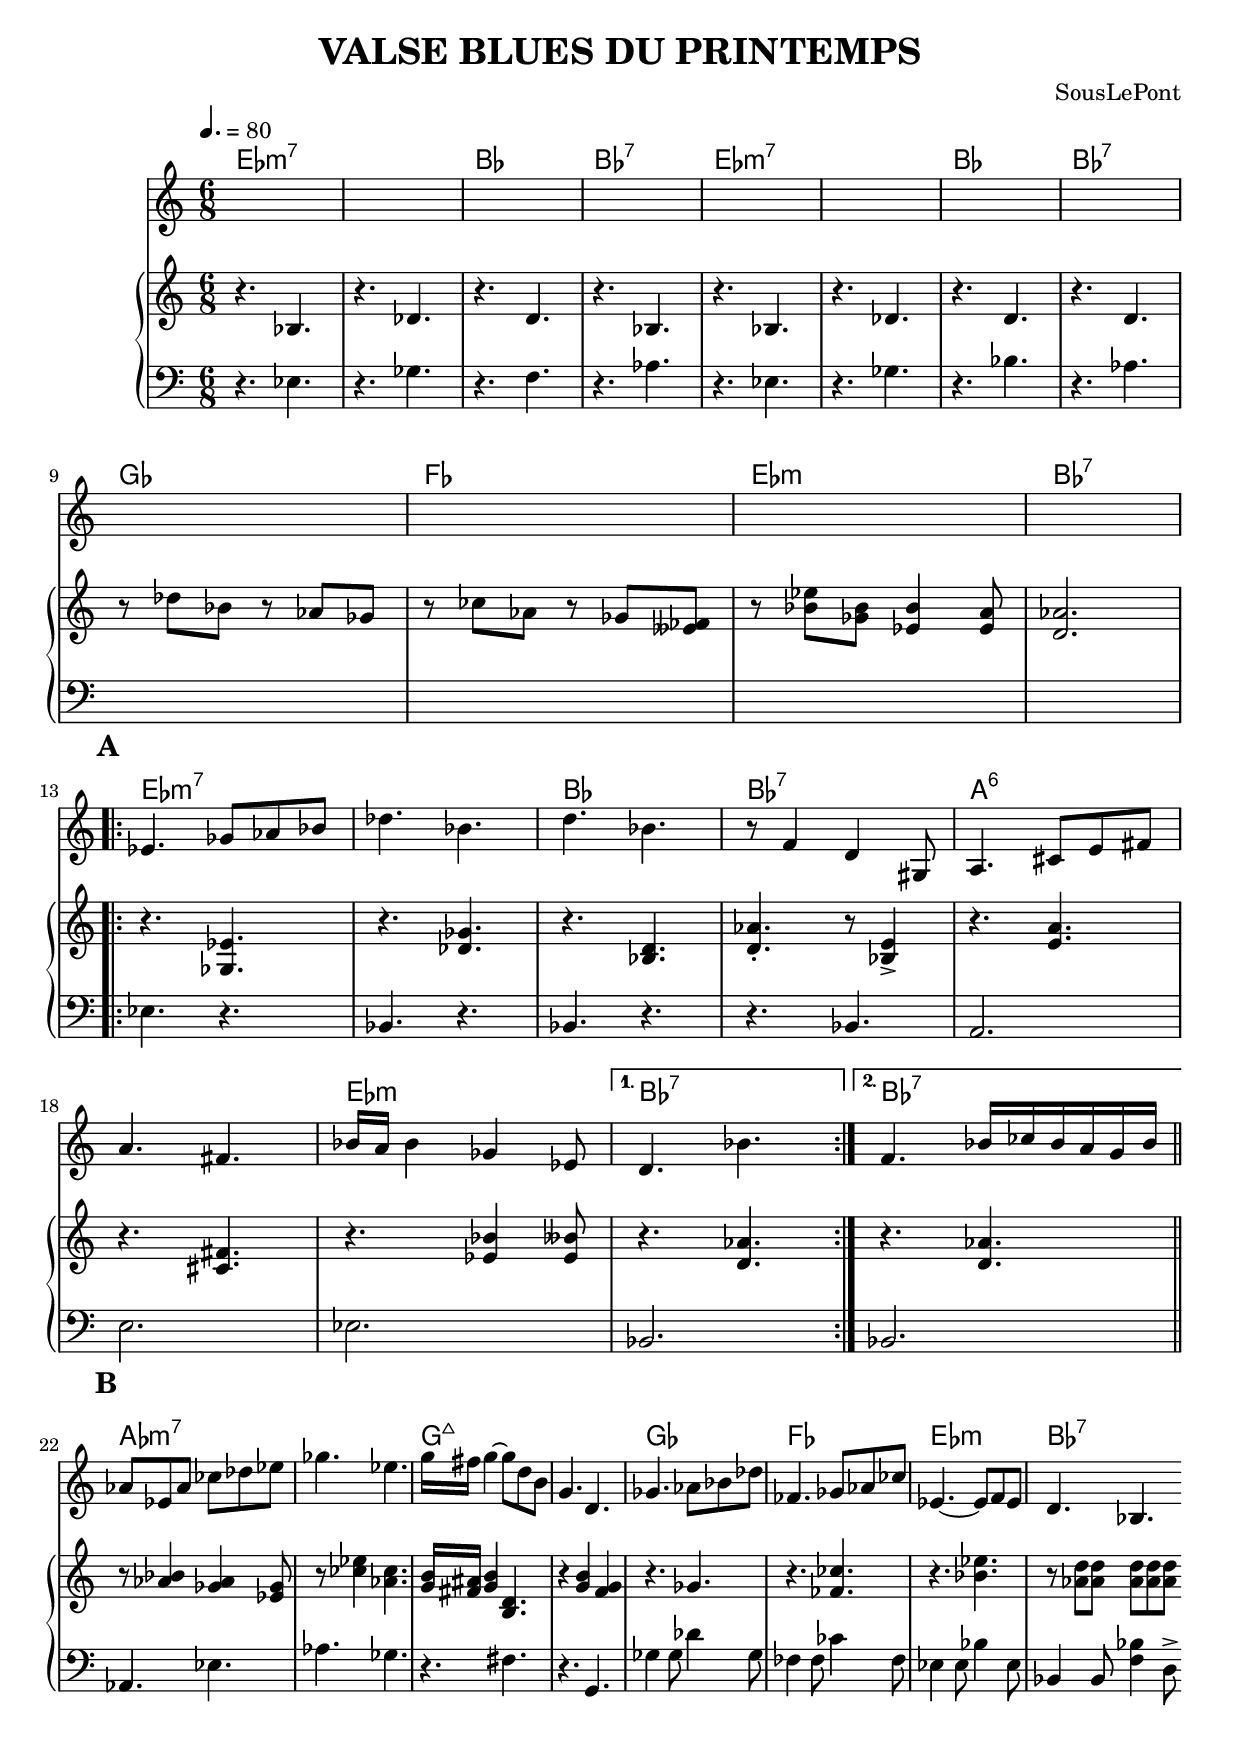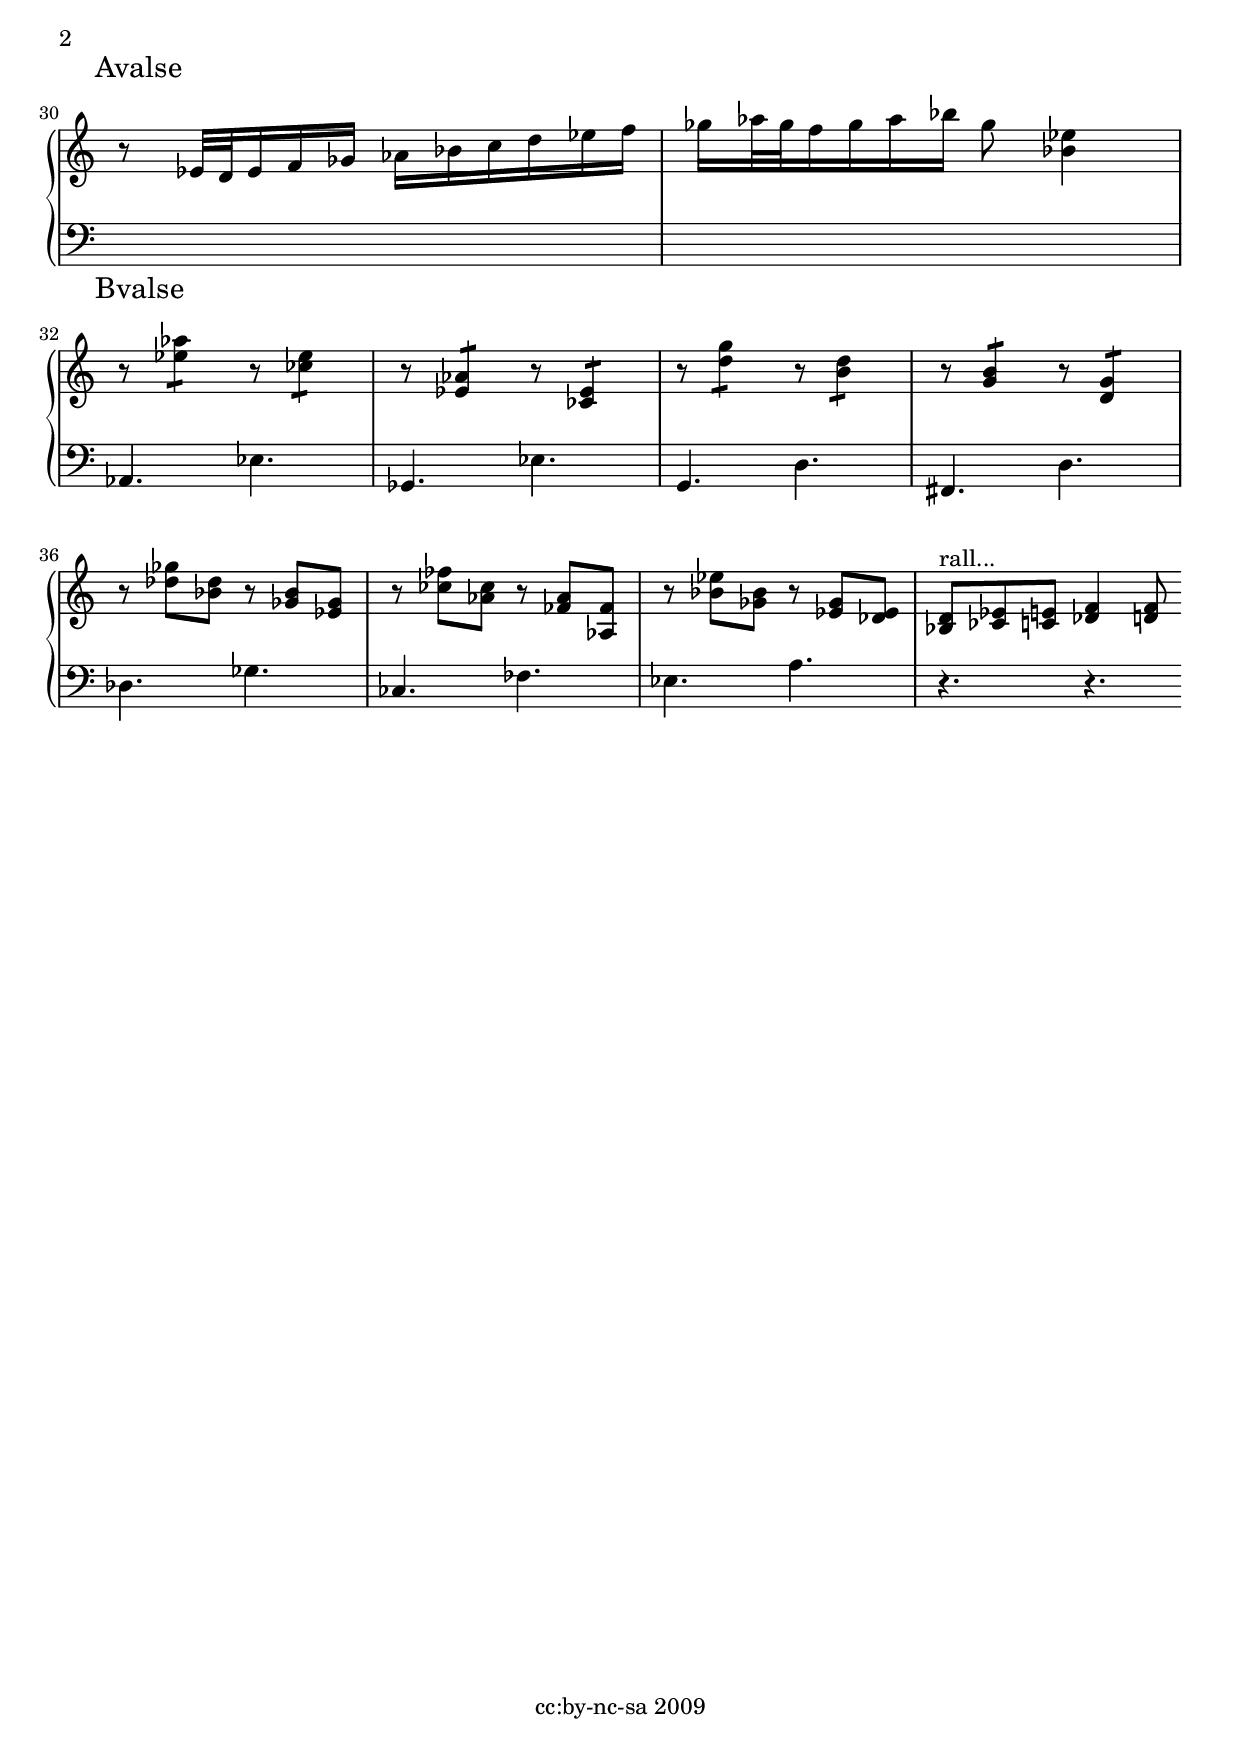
\version "2.8.0"
#(set-default-paper-size "a4")
#(set-global-staff-size 20)

\header{
	title = "VALSE BLUES DU PRINTEMPS"
	subtitle = ""
	composer = "SousLePont"
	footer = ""
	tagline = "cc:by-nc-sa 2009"
	dedication = ""
}
harmonies = { \chords {
f2.:m7 s c c:7 f2.:m7 s c c:7 
aes ges f:m c:7 
f2.:m7 s c c:7 
b:6 s f:m c:7 | c:7
bes:m7 s a:maj7 s
aes ges f:m c:7
}}
melodie   = \relative c' { 
\tempo 4. = 80
\time 6/8
\repeat unfold 12 {s2.} \break
\mark \default 
\repeat volta 2{
f4. aes8 bes c es4. c e c r8 g4 e ais,8
b4. dis8 fis gis b4. gis c16 b c4 aes f8 }
\alternative {{e4. c'}{g4. c16 des c b a c}} \bar "||" \break
\mark \default 
bes8 f bes des ees f aes4. f a16 gis a4~a8 e cis a4. e
aes bes8 c es ges,4. aes8 bes des f,4.~f8 g f e4.c  \bar ":|" \break
}
droite  = \transpose c c'{ 
r4. c r es r e r c r c r es r e r e \break
r8 es' c' r bes aes r des' bes r aes <fes ges> r <c' f'> <aes c'> <f c'>4 <f b>8 <e bes>2.
r4. <aes, f> r4. <es aes> r4. <e c>  <e bes>-. r8 <c fis>4-> 
r4. <fis b> r4. <dis gis> r4. <f c'>4 <f ces'>8 r4. <e bes> |r4. <e bes>
r8 <bes c'>4 <aes bes> <f aes>8 r <des' f'>4 <bes des'>4. <a cis'>16 <gis bis> <a cis'>4 <cis e>4. r4 <a cis'> <g a>
r4. aes r <ges des'> r <c' f'> r8 <bes e'><bes e'><bes e'><bes e'><bes e'>  
\mark Avalse
\relative c{
r8 f32 e f16 g aes bes c d e f g aes bes32 aes g16 aes bes c aes8 } <c' f'>4 \break 
% !!!!
\mark Bvalse
r8 <f' bes'>4:8 r8 <des' f'>4:8 r8 <f bes>4:8 r8 <des f>4:8 r8 <e' a'>4:8 r8 <cis' e'>4:8 r8 <a cis'>4:8 r8 <e a>4:8 
r8 <es' aes'><c' es'> r<aes c'><f aes> r<des' ges'><bes des'> r<ges bes><bes, ges> r<c' f'><aes c'> r<f aes><es f> <c e>^"rall..."<des f><d fis><es g>4<e g>8  \bar":|"
}
gauche   = {\relative c { 
r4. f r aes r g r bes r f r aes r c r bes
s2. s s s
f4. r c r c r r c  b2. fis' f c |c
bes4. f' bes aes r gis r a, | aes'4 aes8 es'4 aes,8 ges4 ges8 des'4 ges,8 f4 f8 c'4 f,8 c4 c8 <g' c>4 e8-> 
s2. s2. % !!!!! 
}
bes,4. f aes, f a, e gis, e 
es aes des ges f b r r
}

\score {\transpose f es{
  <<
	\new ChordNames \harmonies	%grave les accords au dessus 	
	\new Staff = "" { \clef "treble" \override Score.RehearsalMark #'padding = #5 \set Score.markFormatter = #format-mark-circle-letters \set Score.skipBars = ##t \melodie }

	\new PianoStaff = "" <<
       \new Staff = "droite" { \droite }
       \new Staff = "gauche" { \clef "bass" \gauche }
    >>
  >>    }
  \midi {
    }
  \layout { }
}

